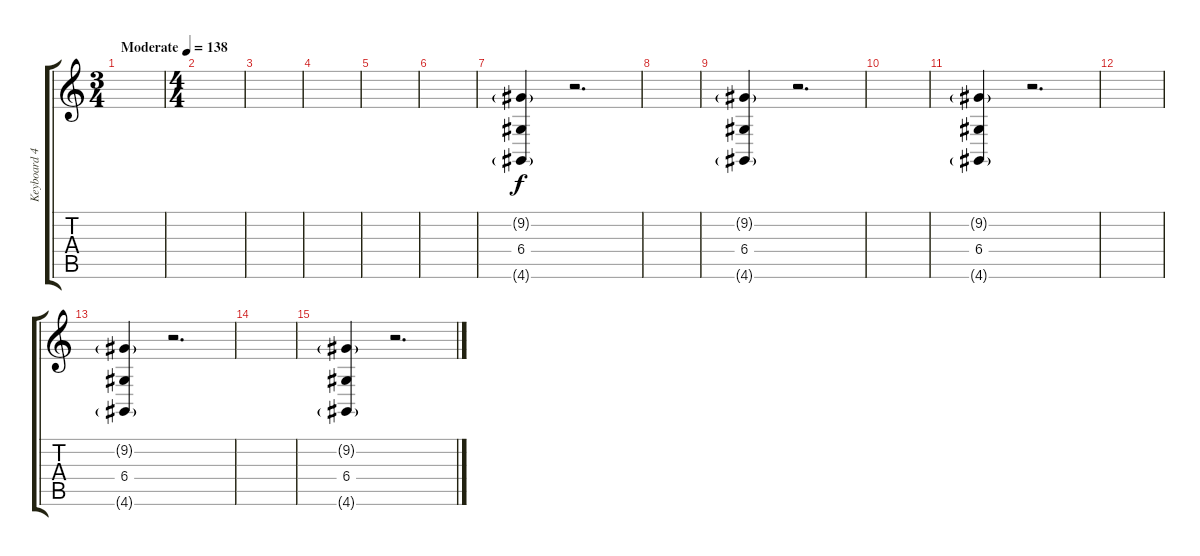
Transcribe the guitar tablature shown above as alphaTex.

\track ("Keyboard 4.2" "Keyboard 4") {instrument lead2sawtooth}
\staff {score tabs}
\tuning (E4 B3 G3 D3 A2 E2) {hide}
\ts (3 4)
\tempo (138 "Moderate")
\clef g2
\ks c
|
\ts (4 4)
|
|
|
|
|
(9.2{g} 6.4 4.6{g}).4 r.2{d} |
|
(9.2{g} 6.4 4.6{g}).4 r.2{d} |
|
(9.2{g} 6.4 4.6{g}).4 r.2{d} |
|
(9.2{g} 6.4 4.6{g}).4 r.2{d} |
|
(9.2{g} 6.4 4.6{g}).4 r.2{d}
